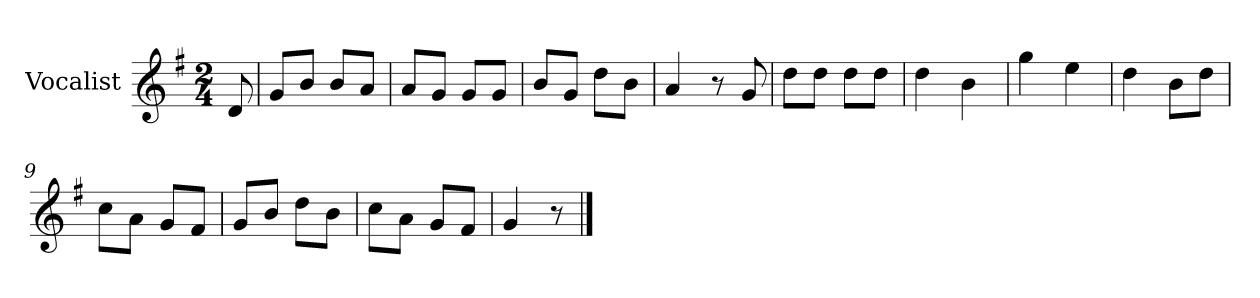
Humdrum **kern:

**kern
*part1
*staff1
*I"Vocalist
*k[f#]
*G:
*M2/4
=
8d
=1
8gL
8bJ
8bL
8aJ
=2
8aL
8gJ
8gL
8gJ
=3
8bL
8gJ
8ddL
8bJ
=4
4a
8r
8g
=5
8ddL
8ddJ
8ddL
8ddJ
=6
4dd
4b
=7
4gg
4ee
=8
4dd
8bL
8ddJ
=9
8ccL
8aJ
8gL
8f#J
=10
8gL
8bJ
8ddL
8bJ
=11
8ccL
8aJ
8gL
8f#J
=12
4g
8r
==
*-
